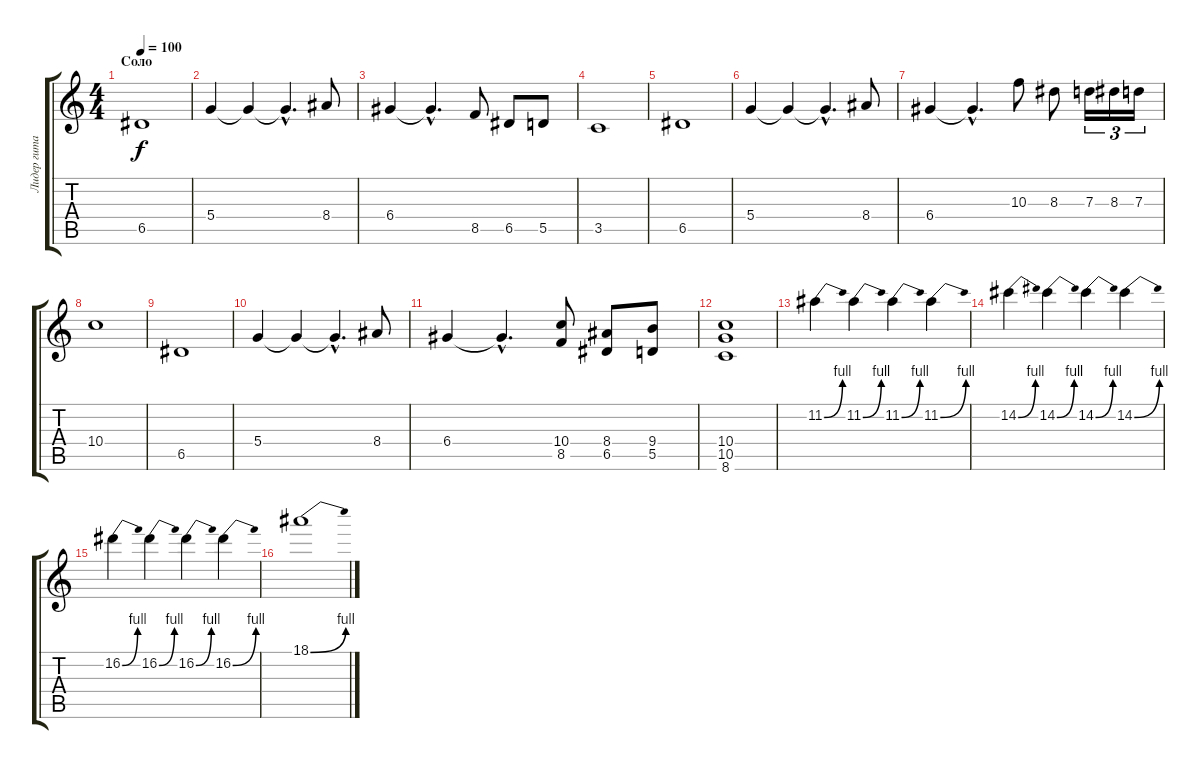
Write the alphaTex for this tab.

\track ("Лидер гитара" "Лидер гита") {instrument distortionguitar}
\staff {score tabs}
\tuning (E4 B3 G3 D3 A2 E2) {hide}
\ts (4 4)
\section ("" "Соло")
\tempo 100
\clef g2
\ks c
6.5.1{dy f} |
5.4.4 5.4{t}.4 5.4{hac t}.4{d} 8.4.8 |
6.4.4 6.4{hac t}.4{d} 8.5.8 6.5.8 5.5.8 |
3.5.1 |
6.5.1 |
5.4.4 5.4{t}.4 5.4{hac t}.4{d} 8.4.8 |
6.4.4 6.4{hac t}.4{d} 10.3.8 8.3.8 7.3.16{tu (3 2)} 8.3.16{tu (3 2)} 7.3.16{tu (3 2)} |
10.4.1 |
6.5.1 |
5.4.4 5.4{t}.4 5.4{hac t}.4{d} 8.4.8 |
6.4.4 6.4{hac t}.4{d} (10.4 8.5).8 (8.4 6.5).8 (9.4 5.5).8 |
(10.4 10.5 8.6).1 |
11.2{be (bend 0 0 60 4)}.4{volume 6} 11.2{be (bend 0 0 60 4)}.4{volume 16} 11.2{be (bend 0 0 60 4)}.4 11.2{be (bend 0 0 60 4)}.4 |
14.2{be (bend 0 0 60 4)}.4 14.2{be (bend 0 0 60 4)}.4 14.2{be (bend 0 0 60 4)}.4 14.2{be (bend 0 0 60 4)}.4 |
16.2{be (bend 0 0 60 4)}.4 16.2{be (bend 0 0 60 4)}.4 16.2{be (bend 0 0 60 4)}.4 16.2{be (bend 0 0 60 4)}.4 |
18.1{be (bend 0 0 60 4)}.1
